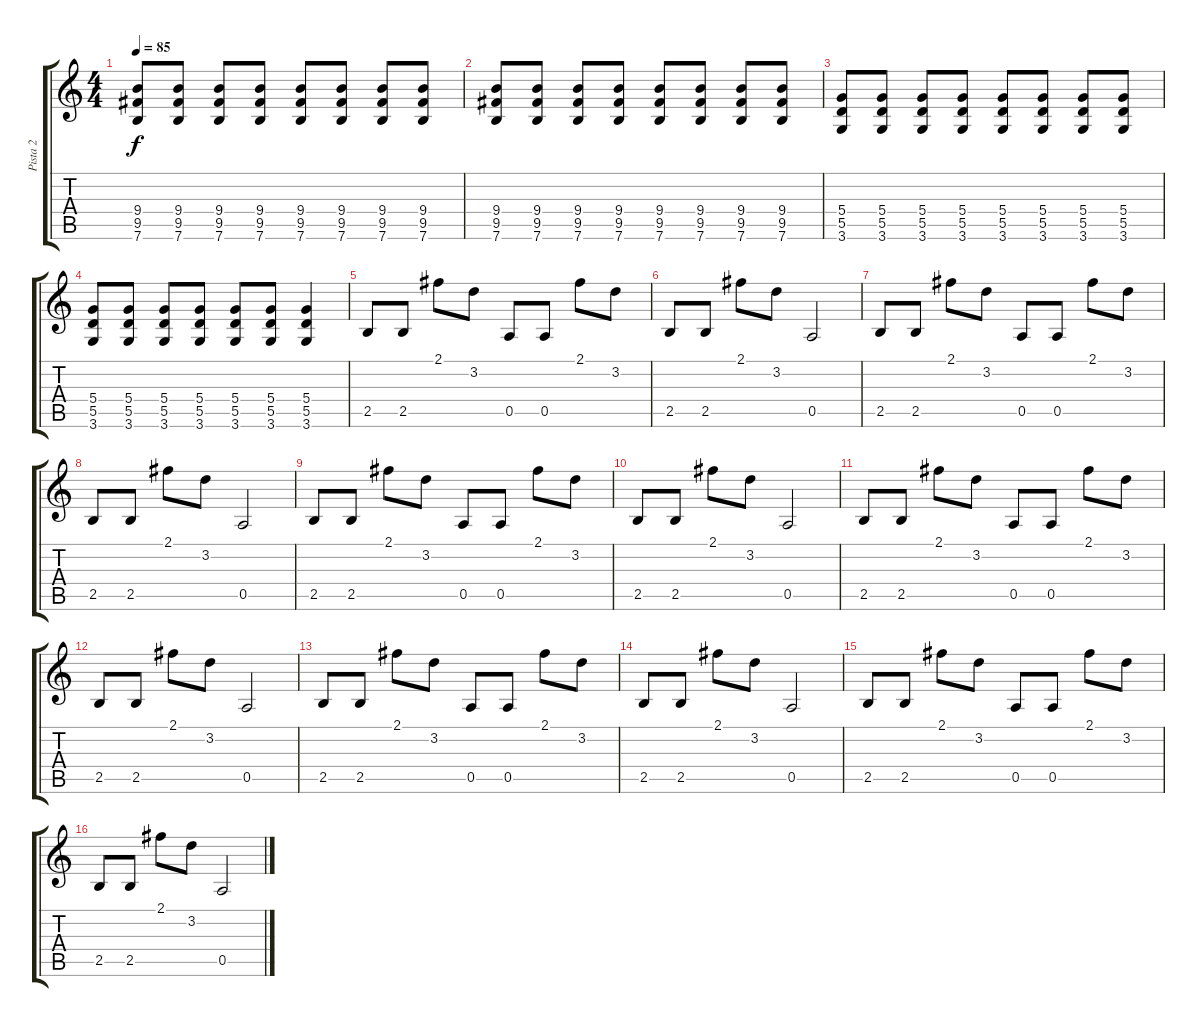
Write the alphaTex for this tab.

\track ("Pista 2" "Pista 2") {instrument electricguitarclean}
\staff {score tabs}
\tuning (E4 B3 G3 D3 A2 E2) {hide}
\ts (4 4)
\tempo 85
\clef g2
\ks c
(9.4 9.5 7.6).8{dy f} (9.4 9.5 7.6).8 (9.4 9.5 7.6).8 (9.4 9.5 7.6).8 (9.4 9.5 7.6).8 (9.4 9.5 7.6).8 (9.4 9.5 7.6).8 (9.4 9.5 7.6).8 |
(9.4 9.5 7.6).8 (9.4 9.5 7.6).8 (9.4 9.5 7.6).8 (9.4 9.5 7.6).8 (9.4 9.5 7.6).8 (9.4 9.5 7.6).8 (9.4 9.5 7.6).8 (9.4 9.5 7.6).8 |
(5.4 5.5 3.6).8 (5.4 5.5 3.6).8 (5.4 5.5 3.6).8 (5.4 5.5 3.6).8 (5.4 5.5 3.6).8 (5.4 5.5 3.6).8 (5.4 5.5 3.6).8 (5.4 5.5 3.6).8 |
(5.4 5.5 3.6).8 (5.4 5.5 3.6).8 (5.4 5.5 3.6).8 (5.4 5.5 3.6).8 (5.4 5.5 3.6).8 (5.4 5.5 3.6).8 (5.4 5.5 3.6).4 |
2.5.8{volume 10 instrument electricguitarclean} 2.5.8 2.1.8 3.2.8 0.5.8 0.5.8 2.1.8 3.2.8 |
2.5.8 2.5.8 2.1.8 3.2.8 0.5.2 |
2.5.8 2.5.8 2.1.8 3.2.8 0.5.8 0.5.8 2.1.8 3.2.8 |
2.5.8 2.5.8 2.1.8 3.2.8 0.5.2 |
2.5.8 2.5.8 2.1.8 3.2.8 0.5.8 0.5.8 2.1.8 3.2.8 |
2.5.8 2.5.8 2.1.8 3.2.8 0.5.2 |
2.5.8 2.5.8 2.1.8 3.2.8 0.5.8 0.5.8 2.1.8 3.2.8 |
2.5.8 2.5.8 2.1.8 3.2.8 0.5.2 |
2.5.8 2.5.8 2.1.8 3.2.8 0.5.8 0.5.8 2.1.8 3.2.8 |
2.5.8 2.5.8 2.1.8 3.2.8 0.5.2 |
2.5.8 2.5.8 2.1.8 3.2.8 0.5.8 0.5.8 2.1.8 3.2.8 |
2.5.8 2.5.8 2.1.8 3.2.8 0.5.2
